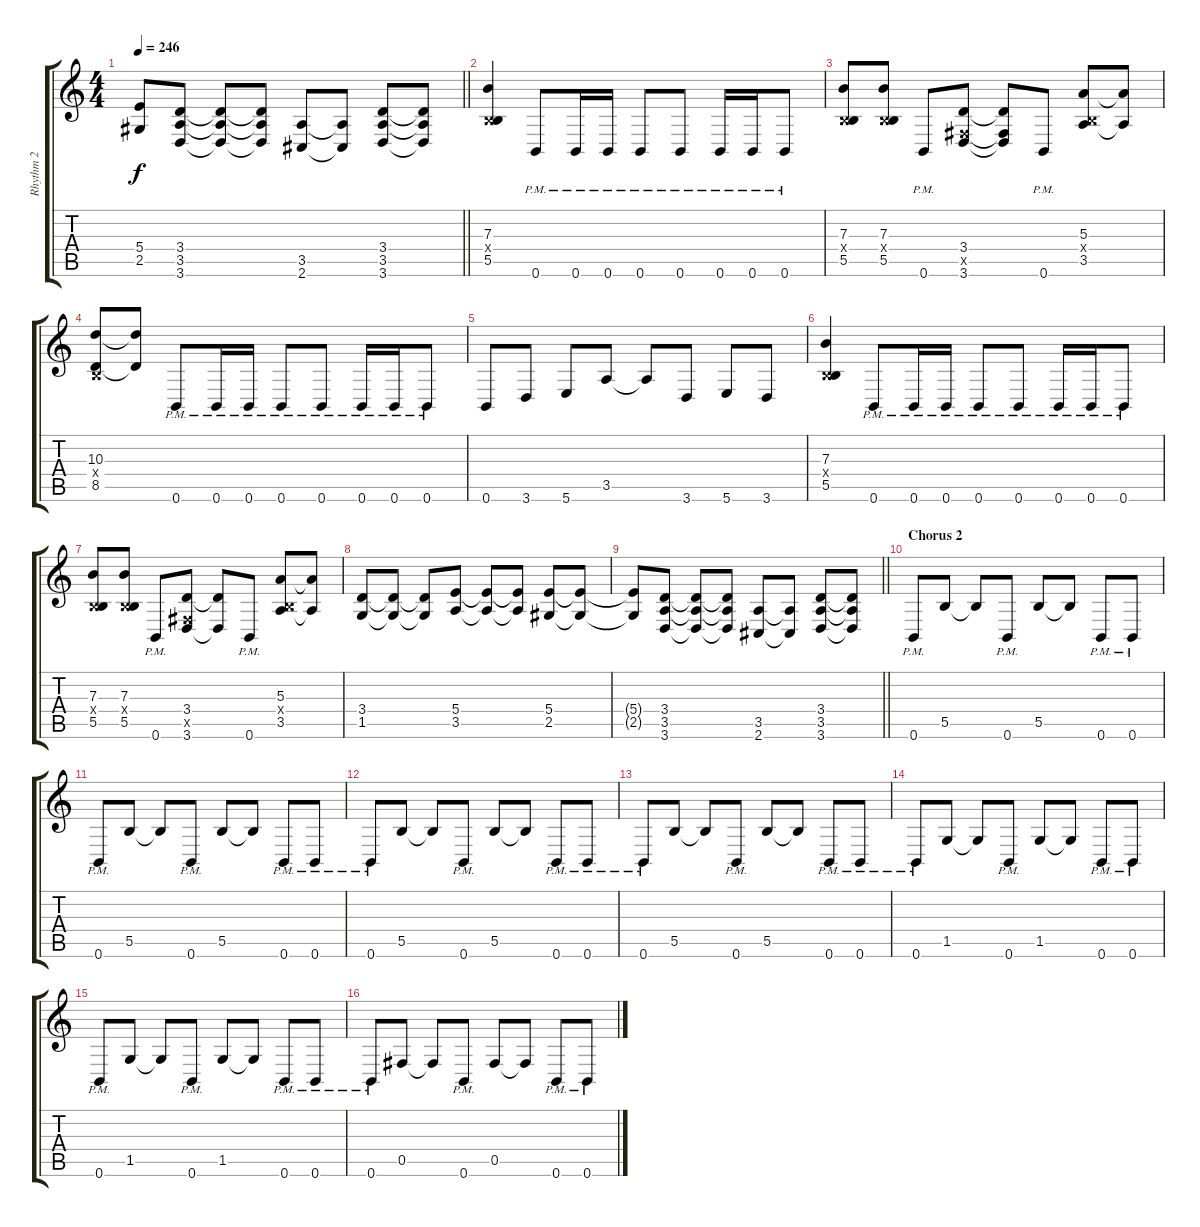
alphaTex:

\track ("Rhythm 2" "Rhythm 2") {instrument distortionguitar}
\staff {score tabs}
\tuning (Db4 Ab3 E3 B2 Gb2 B1) {hide}
\ts (4 4)
\tempo 246
\clef g2
\barLineRight lightlight
\ks c
(5.4{t} 2.5{t}).8{dy f} (3.4 3.5 3.6).8 (3.4{t} 3.5{t} 3.6{t}).8 (3.4{t} 3.5{t} 3.6{t}).8 (3.5 2.6).8 (3.5{t} 2.6{t}).8 (3.4 3.5 3.6).8 (3.4{t} 3.5{t} 3.6{t}).8 |
(7.3 0.4{x} 5.5).4 0.6{pm}.8 0.6{pm}.16 0.6{pm}.16 0.6{pm}.8 0.6{pm}.8 0.6{pm}.16 0.6{pm}.16 0.6{pm}.8 |
(7.3 0.4{x} 5.5).8 (7.3 0.4{x} 5.5).8 0.6{pm}.8 (3.4 0.5{x} 3.6).8 (3.4{t} 0.5{t} 3.6{t}).8 0.6{pm}.8 (5.3 0.4{x} 3.5).8 (5.3{t} 3.5{t}).8 |
(10.3 0.4{x} 8.5).8 (10.3{t} 8.5{t}).8 0.6{pm}.8 0.6{pm}.16 0.6{pm}.16 0.6{pm}.8 0.6{pm}.8 0.6{pm}.16 0.6{pm}.16 0.6{pm}.8 |
0.6.8 3.6.8 5.6.8 3.5.8 3.5{t}.8 3.6.8 5.6.8 3.6.8 |
(7.3 0.4{x} 5.5).4 0.6{pm}.8 0.6{pm}.16 0.6{pm}.16 0.6{pm}.8 0.6{pm}.8 0.6{pm}.16 0.6{pm}.16 0.6{pm}.8 |
(7.3 0.4{x} 5.5).8 (7.3 0.4{x} 5.5).8 0.6{pm}.8 (3.4 0.5{x} 3.6).8 (3.4{t} 3.6{t}).8 0.6{pm}.8 (5.3 0.4{x} 3.5).8 (5.3{t} 3.5{t}).8 |
(3.4 1.5).8 (3.4{t} 1.5{t}).8 (3.4{t} 1.5{t}).8 (5.4 3.5).8 (5.4{t} 3.5{t}).8 (5.4{t} 3.5{t}).8 (5.4 2.5).8 (5.4{t} 2.5{t}).8 |
\barLineRight lightlight
(5.4{t} 2.5{t}).8 (3.4 3.5 3.6).8 (3.4{t} 3.5{t} 3.6{t}).8 (3.4{t} 3.5{t} 3.6{t}).8 (3.5 2.6).8 (3.5{t} 2.6{t}).8 (3.4 3.5 3.6).8 (3.4{t} 3.5{t} 3.6{t}).8 |
\section ("" "Chorus 2")
0.6{pm}.8 5.5.8 5.5{t}.8 0.6{pm}.8 5.5.8 5.5{t}.8 0.6{pm}.8 0.6{pm}.8 |
0.6{pm}.8 5.5.8 5.5{t}.8 0.6{pm}.8 5.5.8 5.5{t}.8 0.6{pm}.8 0.6{pm}.8 |
0.6{pm}.8 5.5.8 5.5{t}.8 0.6{pm}.8 5.5.8 5.5{t}.8 0.6{pm}.8 0.6{pm}.8 |
0.6{pm}.8 5.5.8 5.5{t}.8 0.6{pm}.8 5.5.8 5.5{t}.8 0.6{pm}.8 0.6{pm}.8 |
0.6{pm}.8 1.5.8 1.5{t}.8 0.6{pm}.8 1.5.8 1.5{t}.8 0.6{pm}.8 0.6{pm}.8 |
0.6{pm}.8 1.5.8 1.5{t}.8 0.6{pm}.8 1.5.8 1.5{t}.8 0.6{pm}.8 0.6{pm}.8 |
0.6{pm}.8 0.5.8 0.5{t}.8 0.6{pm}.8 0.5.8 0.5{t}.8 0.6{pm}.8 0.6{pm}.8
